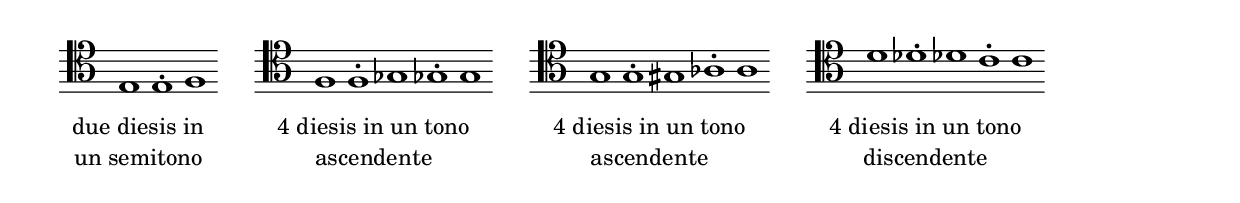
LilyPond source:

\version "2.22.2"

% Auto generated file

\header {
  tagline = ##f
}

dot = {
   \once \override Script.add-stem-support = ##f
   \once \override Script.toward-stem-shift = 0
   \once \override Script.skyline-horizontal-padding = 0
   \once \override Script.direction = 1
   \once \override Script.font-size = 1
}

\markup {
  \center-column {
    \line {
      \center-align
      \fontsize#3 { \concat { \normal-text ""} }
    }
    \line {
      \center-column {

        \line {
          \score {
            <<
              \new Staff \with { instrumentName = ""} {
                \override Staff.TimeSignature.stencil = ##f
                \override Staff.NoteHead.style = #'baroque
                \accidentalStyle Score.forget
                \cadenzaOn
                \clef "tenor" e1 
                \dot e1-. 
                f1 
                \cadenzaOff
              }
            >>
            \layout {
              \context {
                \Score
                \override SpacingSpanner.common-shortest-duration = #(ly:make-moment 1)
              }
            }
          }
        }
        \null
        \line {
          \left-align {  \normal-text "due diesis in" }
        }
        \line {
          \left-align {  \normal-text "un semitono" }
        }

      }
      \hspace #3 
      \center-column {

        \line {
          \score {
            <<
              \new Staff \with { instrumentName = ""} {
                \override Staff.TimeSignature.stencil = ##f
                \override Staff.NoteHead.style = #'baroque
                \accidentalStyle Score.forget
                \cadenzaOn
                \clef "tenor" f1 
                \dot f1-. 
                ges1 
                \dot ges1-. 
                g1 
                \cadenzaOff
              }
            >>
            \layout {
              \context {
                \Score
                \override SpacingSpanner.common-shortest-duration = #(ly:make-moment 1)
              }
            }
          }
        }
        \null
        \line {
          \left-align {  \normal-text "4 diesis in un tono" }
        }
        \line {
          \left-align {  \normal-text "ascendente" }
        }

      }
      \hspace #3 
      \center-column {

        \line {
          \score {
            <<
              \new Staff \with { instrumentName = ""} {
                \override Staff.TimeSignature.stencil = ##f
                \override Staff.NoteHead.style = #'baroque
                \accidentalStyle Score.forget
                \cadenzaOn
                \clef "tenor" g1 
                \dot g1-. 
                gis1 
                \dot as1-. 
                a1 
                \cadenzaOff
              }
            >>
            \layout {
              \context {
                \Score
                \override SpacingSpanner.common-shortest-duration = #(ly:make-moment 1)
              }
            }
          }
        }
        \null
        \line {
          \left-align {  \normal-text "4 diesis in un tono" }
        }
        \line {
          \left-align {  \normal-text "ascendente" }
        }

      }
      \hspace #3 
      \center-column {

        \line {
          \score {
            <<
              \new Staff \with { instrumentName = ""} {
                \override Staff.TimeSignature.stencil = ##f
                \override Staff.NoteHead.style = #'baroque
                \accidentalStyle Score.forget
                \cadenzaOn
                \clef "tenor" d'1 
                \dot des'1-. 
                des'1 
                \dot c'1-. 
                c'1 
                \cadenzaOff
              }
            >>
            \layout {
              \context {
                \Score
                \override SpacingSpanner.common-shortest-duration = #(ly:make-moment 1)
              }
            }
          }
        }
        \null
        \line {
          \left-align {  \normal-text "4 diesis in un tono" }
        }
        \line {
          \left-align {  \normal-text "discendente" }
        }

      }
      \hspace #3 

    }
  }
}